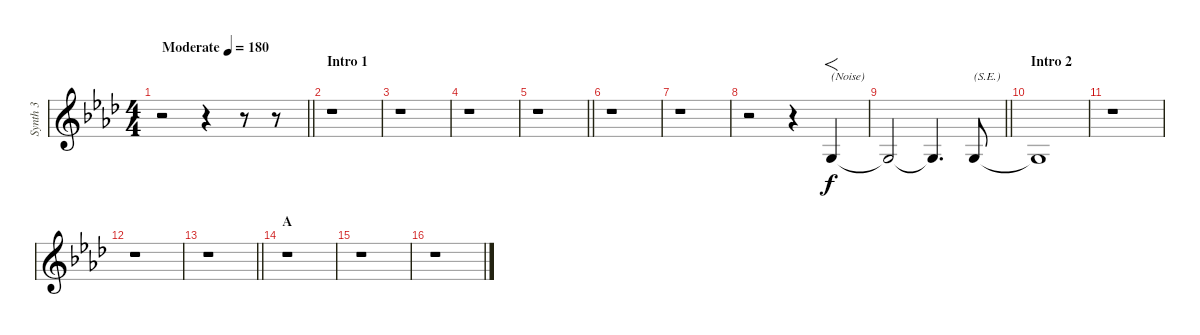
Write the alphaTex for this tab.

\track ("Synth 3" "Synth 3") {instrument lead1square}
\staff {score}
\tuning (E4 B3 G3 D3 A2 E2) {hide}
\ts (4 4)
\tempo (180 "Moderate")
\clef g2
\barLineRight lightlight
\ks ab
r.2{dy f instrument lead1square} r.4 r.8 r.8 |
\section ("" "Intro 1")
r.1 |
r.1 |
r.1 |
\barLineRight lightlight
r.1 |
r.1 |
r.1 |
r.2 r.4 0.3.4{f txt "(Noise)"} |
\barLineRight lightlight
0.3{t}.2 0.3{t}.4{d} 0.3.8{txt "(S.E.)"} |
\section ("" "Intro 2")
0.3{t}.1 |
r.1 |
r.1 |
\barLineRight lightlight
r.1 |
\section ("" "A")
r.1 |
r.1 |
r.1
